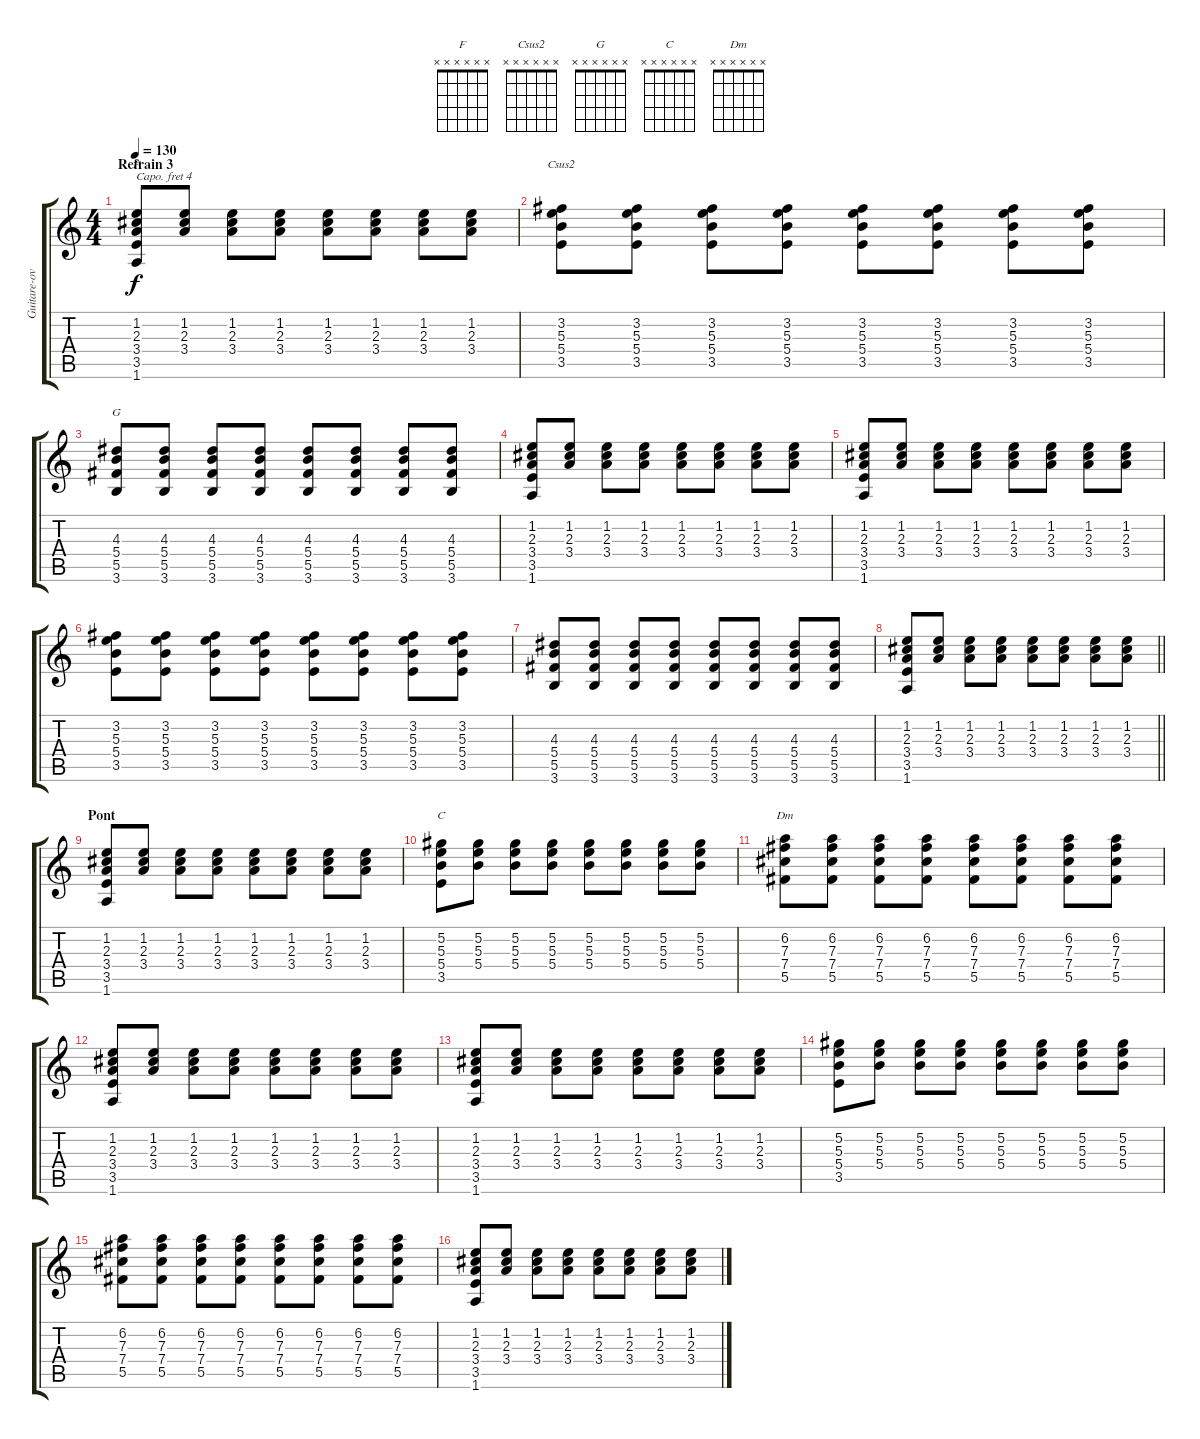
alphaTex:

\track ("Guitare-overdrive" "Guitare-ov") {instrument overdrivenguitar}
\staff {score tabs}
\capo 4
\tuning (E4 B3 G3 D3 A2 E2) {hide}
\chord ("F" x x x x x x)
\chord ("Csus2" x x x x x x)
\chord ("G" x x x x x x)
\chord ("C" x x x x x x)
\chord ("Dm" x x x x x x)
\ts (4 4)
\section ("" "Refrain 3")
\tempo 130
\clef g2
\ks c
(1.2 2.3 3.4 3.5 1.6).8{ch "F" dy f} (1.2 2.3 3.4).8 (1.2 2.3 3.4).8 (1.2 2.3 3.4).8 (1.2 2.3 3.4).8 (1.2 2.3 3.4).8 (1.2 2.3 3.4).8 (1.2 2.3 3.4).8 |
(3.2 5.3 5.4 3.5).8{ch "Csus2"} (3.2 5.3 5.4 3.5).8 (3.2 5.3 5.4 3.5).8 (3.2 5.3 5.4 3.5).8 (3.2 5.3 5.4 3.5).8 (3.2 5.3 5.4 3.5).8 (3.2 5.3 5.4 3.5).8 (3.2 5.3 5.4 3.5).8 |
(4.3 5.4 5.5 3.6).8{ch "G"} (4.3 5.4 5.5 3.6).8 (4.3 5.4 5.5 3.6).8 (4.3 5.4 5.5 3.6).8 (4.3 5.4 5.5 3.6).8 (4.3 5.4 5.5 3.6).8 (4.3 5.4 5.5 3.6).8 (4.3 5.4 5.5 3.6).8 |
(1.2 2.3 3.4 3.5 1.6).8 (1.2 2.3 3.4).8 (1.2 2.3 3.4).8 (1.2 2.3 3.4).8 (1.2 2.3 3.4).8 (1.2 2.3 3.4).8 (1.2 2.3 3.4).8 (1.2 2.3 3.4).8 |
(1.2 2.3 3.4 3.5 1.6).8 (1.2 2.3 3.4).8 (1.2 2.3 3.4).8 (1.2 2.3 3.4).8 (1.2 2.3 3.4).8 (1.2 2.3 3.4).8 (1.2 2.3 3.4).8 (1.2 2.3 3.4).8 |
(3.2 5.3 5.4 3.5).8 (3.2 5.3 5.4 3.5).8 (3.2 5.3 5.4 3.5).8 (3.2 5.3 5.4 3.5).8 (3.2 5.3 5.4 3.5).8 (3.2 5.3 5.4 3.5).8 (3.2 5.3 5.4 3.5).8 (3.2 5.3 5.4 3.5).8 |
(4.3 5.4 5.5 3.6).8 (4.3 5.4 5.5 3.6).8 (4.3 5.4 5.5 3.6).8 (4.3 5.4 5.5 3.6).8 (4.3 5.4 5.5 3.6).8 (4.3 5.4 5.5 3.6).8 (4.3 5.4 5.5 3.6).8 (4.3 5.4 5.5 3.6).8 |
\barLineRight lightlight
(1.2 2.3 3.4 3.5 1.6).8 (1.2 2.3 3.4).8 (1.2 2.3 3.4).8 (1.2 2.3 3.4).8 (1.2 2.3 3.4).8 (1.2 2.3 3.4).8 (1.2 2.3 3.4).8 (1.2 2.3 3.4).8 |
\section ("" "Pont")
(1.2 2.3 3.4 3.5 1.6).8 (1.2 2.3 3.4).8 (1.2 2.3 3.4).8 (1.2 2.3 3.4).8 (1.2 2.3 3.4).8 (1.2 2.3 3.4).8 (1.2 2.3 3.4).8 (1.2 2.3 3.4).8 |
(5.2 5.3 5.4 3.5).8{ch "C"} (5.2 5.3 5.4).8 (5.2 5.3 5.4).8 (5.2 5.3 5.4).8 (5.2 5.3 5.4).8 (5.2 5.3 5.4).8 (5.2 5.3 5.4).8 (5.2 5.3 5.4).8 |
(6.2 7.3 7.4 5.5).8{ch "Dm"} (6.2 7.3 7.4 5.5).8 (6.2 7.3 7.4 5.5).8 (6.2 7.3 7.4 5.5).8 (6.2 7.3 7.4 5.5).8 (6.2 7.3 7.4 5.5).8 (6.2 7.3 7.4 5.5).8 (6.2 7.3 7.4 5.5).8 |
(1.2 2.3 3.4 3.5 1.6).8 (1.2 2.3 3.4).8 (1.2 2.3 3.4).8 (1.2 2.3 3.4).8 (1.2 2.3 3.4).8 (1.2 2.3 3.4).8 (1.2 2.3 3.4).8 (1.2 2.3 3.4).8 |
(1.2 2.3 3.4 3.5 1.6).8 (1.2 2.3 3.4).8 (1.2 2.3 3.4).8 (1.2 2.3 3.4).8 (1.2 2.3 3.4).8 (1.2 2.3 3.4).8 (1.2 2.3 3.4).8 (1.2 2.3 3.4).8 |
(5.2 5.3 5.4 3.5).8 (5.2 5.3 5.4).8 (5.2 5.3 5.4).8 (5.2 5.3 5.4).8 (5.2 5.3 5.4).8 (5.2 5.3 5.4).8 (5.2 5.3 5.4).8 (5.2 5.3 5.4).8 |
(6.2 7.3 7.4 5.5).8 (6.2 7.3 7.4 5.5).8 (6.2 7.3 7.4 5.5).8 (6.2 7.3 7.4 5.5).8 (6.2 7.3 7.4 5.5).8 (6.2 7.3 7.4 5.5).8 (6.2 7.3 7.4 5.5).8 (6.2 7.3 7.4 5.5).8 |
(1.2 2.3 3.4 3.5 1.6).8 (1.2 2.3 3.4).8 (1.2 2.3 3.4).8 (1.2 2.3 3.4).8 (1.2 2.3 3.4).8 (1.2 2.3 3.4).8 (1.2 2.3 3.4).8 (1.2 2.3 3.4).8
